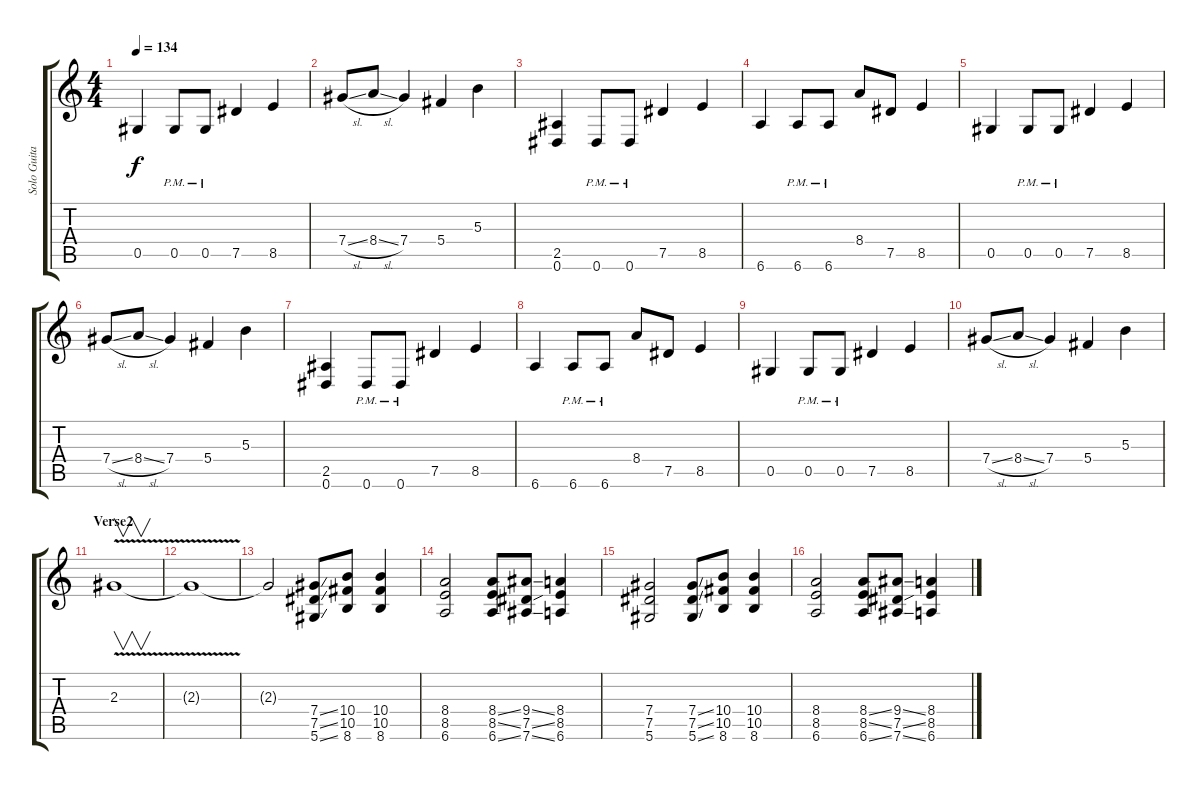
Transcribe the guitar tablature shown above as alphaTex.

\track ("Solo Guitar" "Solo Guita") {instrument distortionguitar}
\staff {score tabs}
\tuning (Eb4 Bb3 Gb3 Db3 Ab2 Eb2) {hide}
\ts (4 4)
\tempo 134
\clef g2
\ks c
0.5.4{dy f} 0.5{pm}.8 0.5{pm}.8 7.5.4 8.5.4 |
7.4{sl}.8 8.4{sl}.8 7.4.4 5.4.4 5.3.4 |
(2.5 0.6).4 0.6{pm}.8 0.6{pm}.8 7.5.4 8.5.4 |
6.6.4 6.6{pm}.8 6.6{pm}.8 8.4.8 7.5.8 8.5.4 |
0.5.4 0.5{pm}.8 0.5{pm}.8 7.5.4 8.5.4 |
7.4{sl}.8 8.4{sl}.8 7.4.4 5.4.4 5.3.4 |
(2.5 0.6).4 0.6{pm}.8 0.6{pm}.8 7.5.4 8.5.4 |
6.6.4 6.6{pm}.8 6.6{pm}.8 8.4.8 7.5.8 8.5.4 |
0.5.4 0.5{pm}.8 0.5{pm}.8 7.5.4 8.5.4 |
7.4{sl}.8 8.4{sl}.8 7.4.4 5.4.4 5.3.4 |
\section ("" "Verse2")
2.3{v}.1{v} |
2.3{t}.1 |
2.3{t}.2 (7.4{ss} 7.5{ss} 5.6{ss}).8 (10.4 10.5 8.6).8 (10.4 10.5 8.6).4 |
(8.4 8.5 6.6).2 (8.4{ss} 8.5{ss} 6.6{ss}).8 (9.4{ss} 7.5{ss} 7.6{ss}).8 (8.4 8.5 6.6).4 |
(7.4 7.5 5.6).2 (7.4{ss} 7.5{ss} 5.6{ss}).8 (10.4 10.5 8.6).8 (10.4 10.5 8.6).4 |
(8.4 8.5 6.6).2 (8.4{ss} 8.5{ss} 6.6{ss}).8 (9.4{ss} 7.5{ss} 7.6{ss}).8 (8.4 8.5 6.6).4
